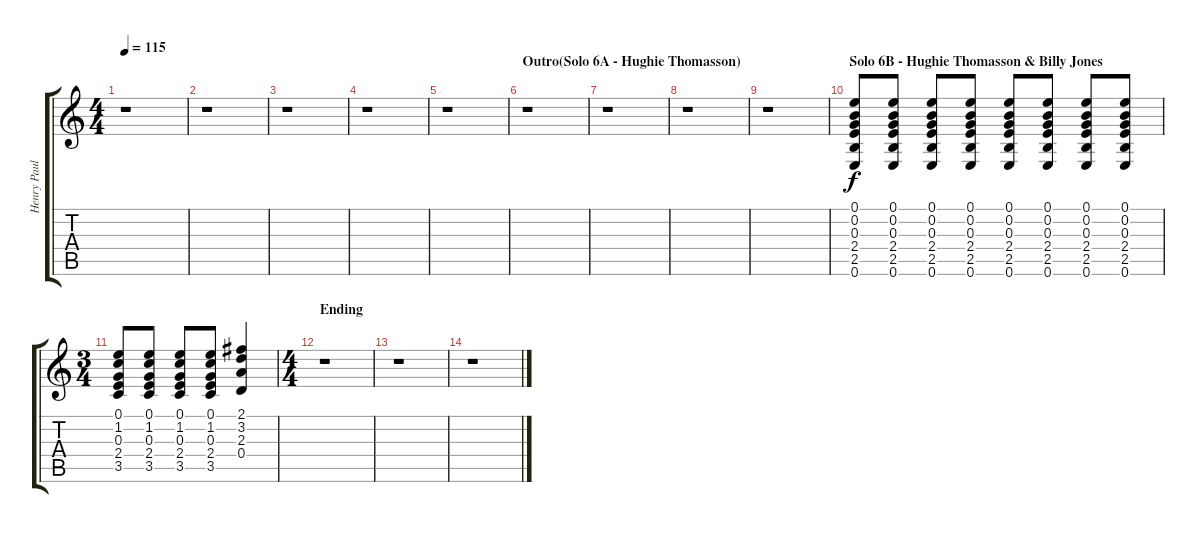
\track ("Henry Paul - Acoustic Rhythm" "Henry Paul") {instrument acousticguitarsteel}
\staff {score tabs}
\tuning (E4 B3 G3 D3 A2 E2) {hide}
\ts (4 4)
\tempo 115
\clef g2
\ks c
r.1{dy f} |
r.1 |
r.1 |
r.1 |
r.1 |
\section ("" "Outro(Solo 6A - Hughie Thomasson)")
r.1 |
r.1 |
r.1 |
r.1 |
\section ("" "Solo 6B - Hughie Thomasson & Billy Jones")
(0.1 0.2 0.3 2.4 2.5 0.6).8 (0.1 0.2 0.3 2.4 2.5 0.6).8 (0.1 0.2 0.3 2.4 2.5 0.6).8 (0.1 0.2 0.3 2.4 2.5 0.6).8 (0.1 0.2 0.3 2.4 2.5 0.6).8 (0.1 0.2 0.3 2.4 2.5 0.6).8 (0.1 0.2 0.3 2.4 2.5 0.6).8 (0.1 0.2 0.3 2.4 2.5 0.6).8 |
\ts (3 4)
(0.1 1.2 0.3 2.4 3.5).8 (0.1 1.2 0.3 2.4 3.5).8 (0.1 1.2 0.3 2.4 3.5).8 (0.1 1.2 0.3 2.4 3.5).8 (2.1 3.2 2.3 0.4).4 |
\ts (4 4)
\section ("" "Ending")
r.1 |
r.1 |
r.1
